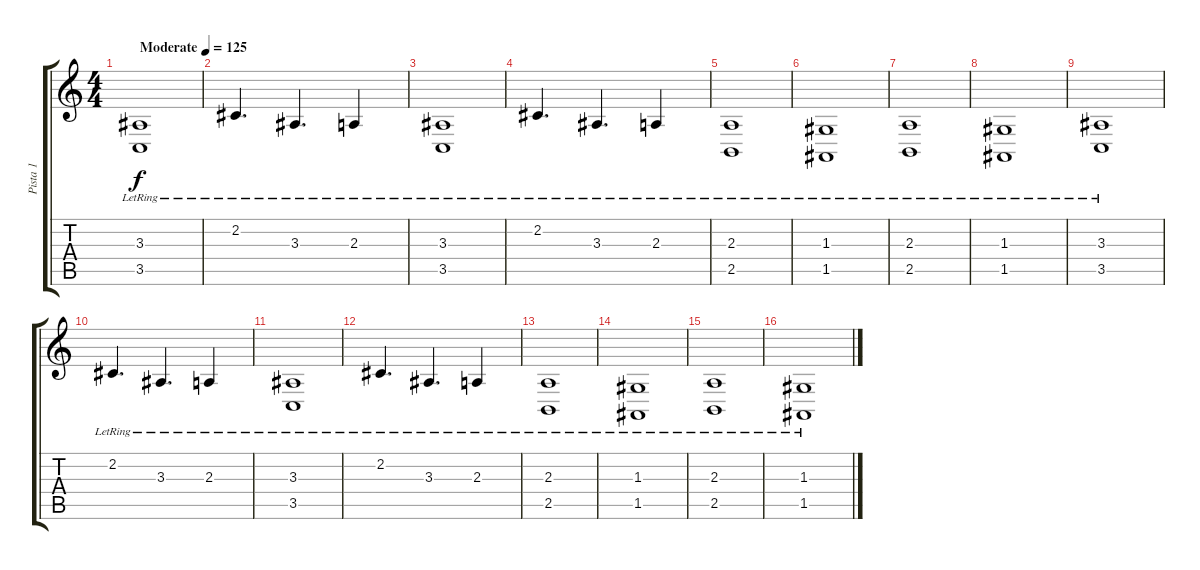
\track ("Pista 1" "Pista 1") {instrument acousticgrandpiano}
\staff {score tabs}
\tuning (E4 B3 G3 D3 A2 E2) {hide}
\ts (4 4)
\tempo (125 "Moderate")
\clef g2
\ks c
(3.3{lr} 3.5{lr}).1{dy f instrument acousticgrandpiano} |
2.2{lr}.4{d} 3.3{lr}.4{d} 2.3{lr}.4 |
(3.3{lr} 3.5{lr}).1 |
2.2{lr}.4{d} 3.3{lr}.4{d} 2.3{lr}.4 |
(2.3{lr} 2.5{lr}).1 |
(1.3{lr} 1.5{lr}).1 |
(2.3{lr} 2.5{lr}).1 |
(1.3{lr} 1.5{lr}).1 |
(3.3{lr} 3.5{lr}).1 |
2.2{lr}.4{d} 3.3{lr}.4{d} 2.3{lr}.4 |
(3.3{lr} 3.5{lr}).1 |
2.2{lr}.4{d} 3.3{lr}.4{d} 2.3{lr}.4 |
(2.3{lr} 2.5{lr}).1 |
(1.3{lr} 1.5{lr}).1 |
(2.3{lr} 2.5{lr}).1 |
(1.3{lr} 1.5{lr}).1
